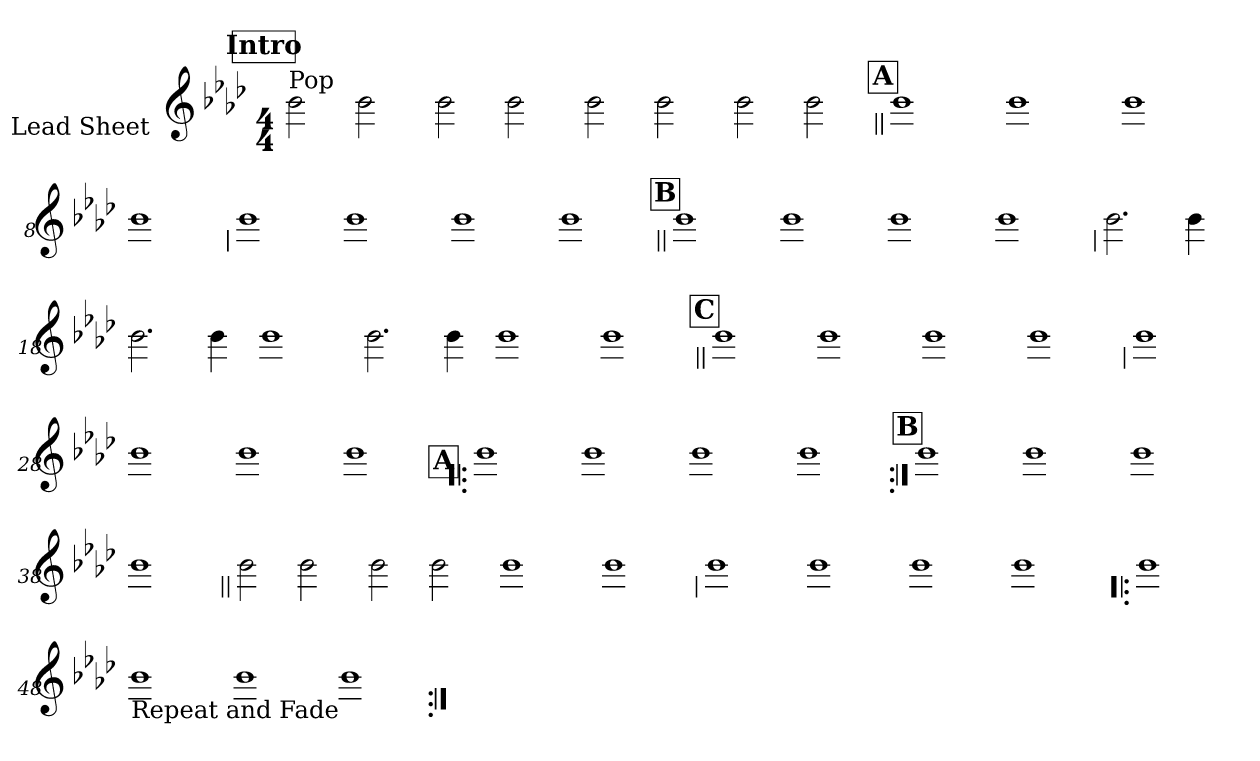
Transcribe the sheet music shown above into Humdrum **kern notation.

**kern
*part1
*staff1
*I"Lead Sheet
*stria0
*clefG2
*k[b-e-a-d-]
*f:
*M4/4
*MM70
!!LO:REH:place=s1:a:t=Intro
=1||
!LO:TX:a:t=Pop
2b-
2b-
=2-
2b-
2b-
=3-
2b-
2b-
=4-
2b-
2b-
!!LO:LB:g=z
!!LO:REH:place=s1:a:t=A
=5||
1b-
=6-
1b-
=7-
1b-
=8-
1b-
!!LO:LB:g=z
=9
1b-
=10-
1b-
=11-
1b-
=12-
1b-
!!LO:LB:g=z
!!LO:REH:place=s1:a:t=B
=13||
1b-
=14-
1b-
=15-
1b-
=16-
1b-
!!LO:LB:g=z
=17
2.b-
4b-
=18-
2.b-
4b-
=19-
1b-
=20-
2.b-
4b-
=21-
1b-
=22-
1b-
!!LO:LB:g=z
!!LO:REH:place=s1:a:t=C
=23||
1b-
=24-
1b-
=25-
1b-
=26-
1b-
!!LO:LB:g=z
=27
1b-
=28-
1b-
=29-
1b-
=30-
1b-
!!LO:LB:g=z
!!LO:REH:place=s1:a:t=A
=31!|:
1b-
=32-
1b-
=33-
1b-
=34-
1b-
!!LO:LB:g=z
!!LO:REH:place=s1:a:t=B
=35:|!
1b-
=36-
1b-
=37-
1b-
=38-
1b-
!!LO:LB:g=z
=39||
2b-
2b-
=40-
2b-
2b-
=41-
1b-
=42-
1b-
!!LO:LB:g=z
=43
1b-
=44-
1b-
=45-
1b-
=46-
1b-
!!LO:LB:g=z
=47!|:
1b-
=48-
!LO:TX:b:t=Repeat and Fade
1b-
=49-
1b-
=50-
1b-
=:|!
*-
